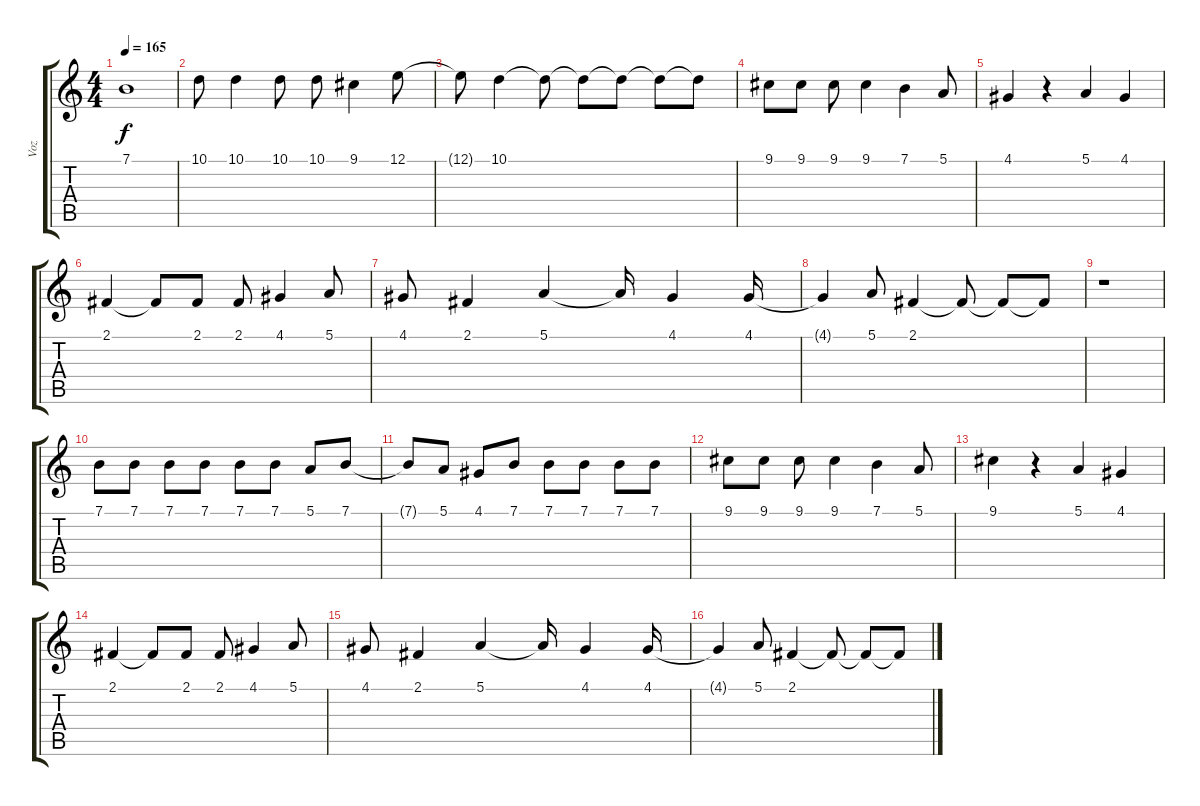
\track ("Voz" "Voz") {instrument sopranosax}
\staff {score tabs}
\tuning (E4 B3 G3 D3 A2 E2) {hide}
\ts (4 4)
\tempo 165
\clef g2
\ks c
7.1{t}.1{dy f} |
10.1.8 10.1.4 10.1.8 10.1.8 9.1.4 12.1.8 |
12.1{t}.8 10.1.4 10.1{t}.8 10.1{t}.8 10.1{t}.8 10.1{t}.8 10.1{t}.8 |
9.1.8 9.1.8 9.1.8 9.1.4 7.1.4 5.1.8 |
4.1.4 r.4 5.1.4 4.1.4 |
2.1.4 2.1{t}.8 2.1.8 2.1.8 4.1.4 5.1.8 |
4.1.8 2.1.4 5.1.4 5.1{t}.16 4.1.4 4.1.16 |
4.1{t}.4 5.1.8 2.1.4 2.1{t}.8 2.1{t}.8 2.1{t}.8 |
r.1 |
7.1.8 7.1.8 7.1.8 7.1.8 7.1.8 7.1.8 5.1.8 7.1.8 |
7.1{t}.8 5.1.8 4.1.8 7.1.8 7.1.8 7.1.8 7.1.8 7.1.8 |
9.1.8 9.1.8 9.1.8 9.1.4 7.1.4 5.1.8 |
9.1.4 r.4 5.1.4 4.1.4 |
2.1.4 2.1{t}.8 2.1.8 2.1.8 4.1.4 5.1.8 |
4.1.8 2.1.4 5.1.4 5.1{t}.16 4.1.4 4.1.16 |
4.1{t}.4 5.1.8 2.1.4 2.1{t}.8 2.1{t}.8 2.1{t}.8
